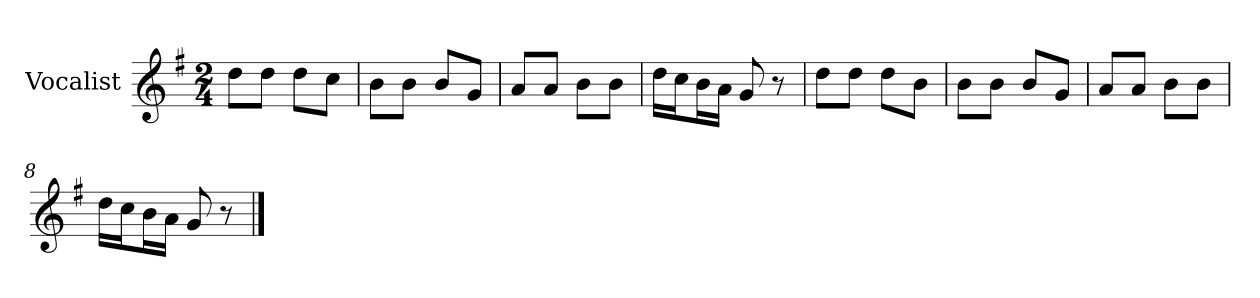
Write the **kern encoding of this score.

**kern
*part1
*staff1
*I"Vocalist
*k[f#]
*G:
*M2/4
=1
8ddL
8ddJ
8ddL
8ccJ
=2
8bL
8bJ
8bL
8gJ
=3
8aL
8aJ
8bL
8bJ
=4
16ddLL
16ccJ
16bL
16aJJ
8g
8r
=5
8ddL
8ddJ
8ddL
8bJ
=6
8bL
8bJ
8bL
8gJ
=7
8aL
8aJ
8bL
8bJ
=8
16ddLL
16ccJ
16bL
16aJJ
8g
8r
==
*-
